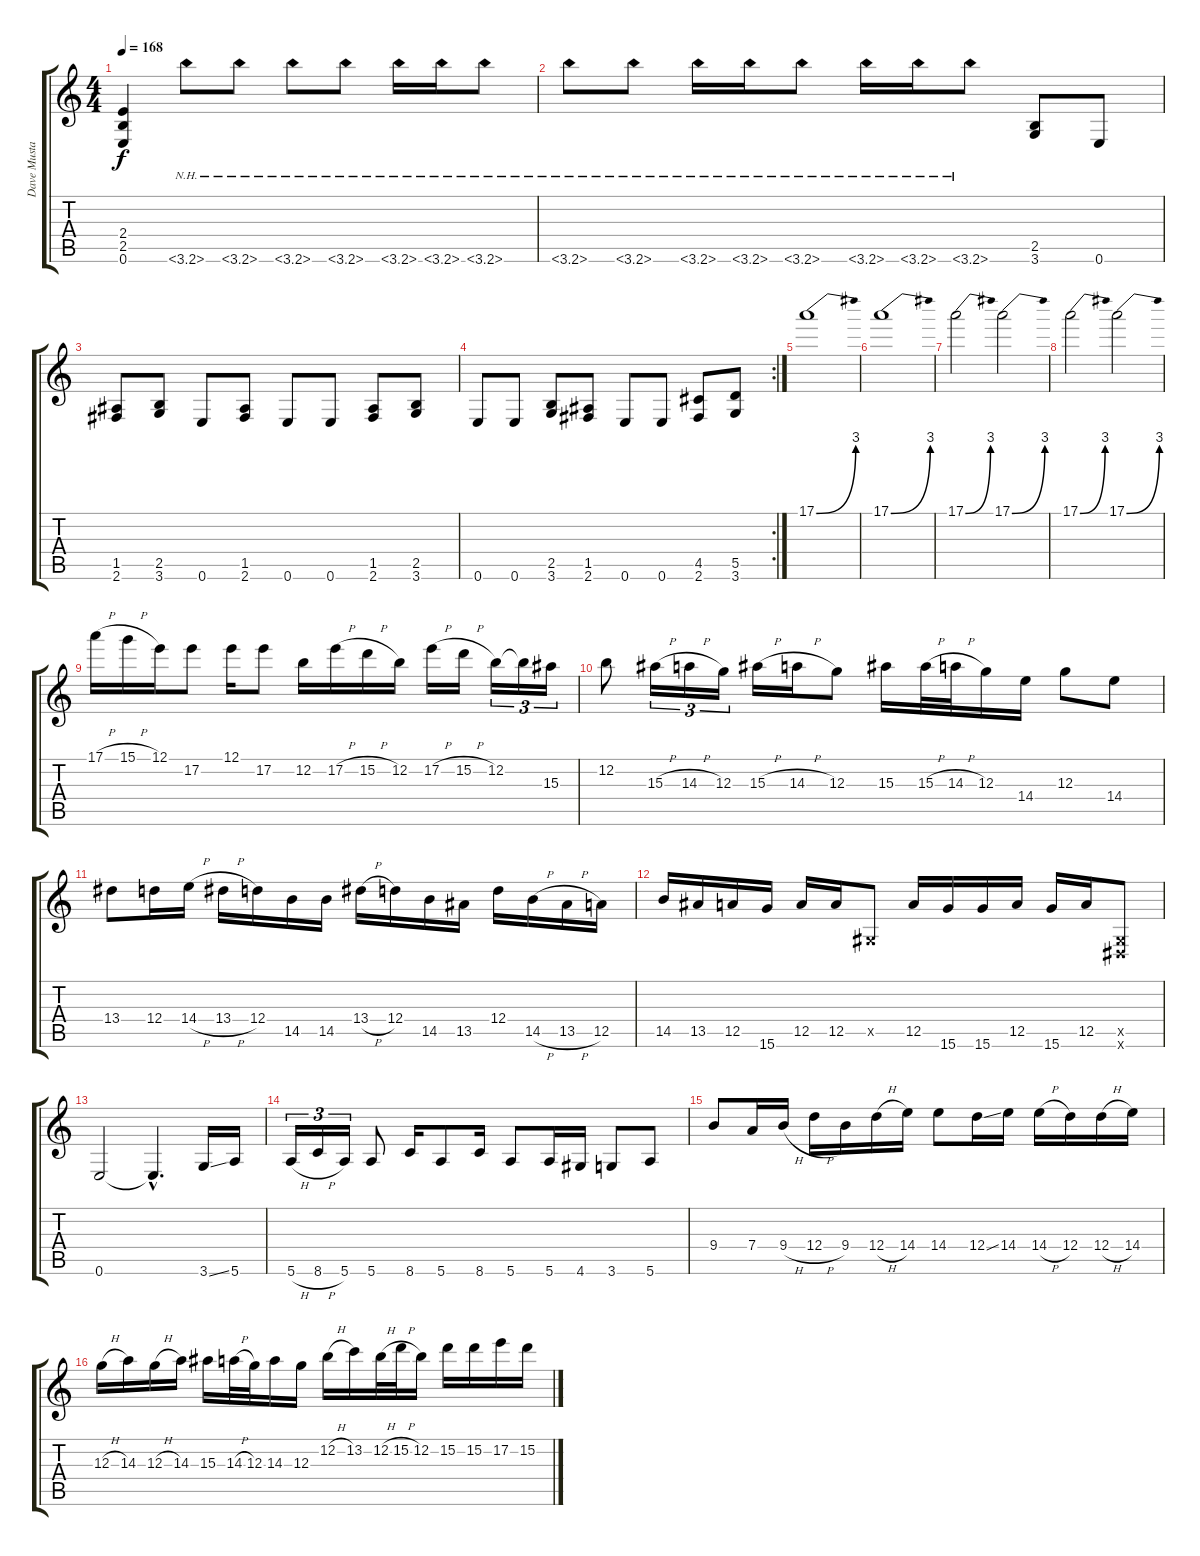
\track ("Dave Mustaine" "Dave Musta") {instrument distortionguitar}
\staff {score tabs}
\tuning (E4 B3 G3 D3 A2 E2) {hide}
\ts (4 4)
\tempo 168
\clef g2
\ks c
(2.4 2.5 0.6).4{dy f} 3.6{nh}.8 3.6{nh}.8 3.6{nh}.8 3.6{nh}.8 3.6{nh}.16 3.6{nh}.16 3.6{nh}.8 |
3.6{nh}.8 3.6{nh}.8 3.6{nh}.16 3.6{nh}.16 3.6{nh}.8 3.6{nh}.16 3.6{nh}.16 3.6{nh}.8 (2.5 3.6).8 0.6.8 |
(1.5 2.6).8 (2.5 3.6).8 0.6.8 (1.5 2.6).8 0.6.8 0.6.8 (1.5 2.6).8 (2.5 3.6).8 |
\rc 2
0.6.8 0.6.8 (2.5 3.6).8 (1.5 2.6).8 0.6.8 0.6.8 (4.5 2.6).8 (5.5 3.6).8 |
17.1{be (bend 0 0 60 12)}.1 |
17.1{be (bend 0 0 60 12)}.1 |
17.1{be (bend 0 0 60 12)}.2 17.1{be (bend 0 0 60 12)}.2 |
17.1{be (bend 0 0 60 12)}.2 17.1{be (bend 0 0 60 12)}.2 |
17.1{h}.16 15.1{h}.16 12.1.16 17.2.8 12.1.16 17.2.8 12.2.16 17.2{h}.16 15.2{h}.16 12.2.16 17.2{h}.16 15.2{h}.16 12.2.16{tu (3 2)} 12.2{t}.16{tu (3 2)} 15.3.16{tu (3 2)} |
12.2.8 15.3{h}.16{tu (3 2)} 14.3{h}.16{tu (3 2)} 12.3.16{tu (3 2)} 15.3{h}.16 14.3{h}.16 12.3.8 15.3.16 15.3{h}.32 14.3{h}.32 12.3.16 14.4.16 12.3.8 14.4.8 |
13.4.8 12.4.16 14.4{h}.16 13.4{h}.16 12.4.16 14.5.16 14.5.16 13.4{h}.16 12.4.16 14.5.16 13.5.16 12.4.16 14.5{h}.16 13.5{h}.16 12.5.16 |
14.5.16 13.5.16 12.5.16 15.6.16 12.5.16 12.5.16 -1.5{x}.8 12.5.16 15.6.16 15.6.16 12.5.16 15.6.16 12.5.16 (-1.5{x} -1.6{x}).8 |
0.6.2 0.6{hac t}.4{d} 3.6{ss}.16 5.6.16 |
5.6{h}.16{tu (3 2)} 8.6{h}.16{tu (3 2)} 5.6.16{tu (3 2)} 5.6.8 8.6.16 5.6.8 8.6.16 5.6.8 5.6.16 4.6.16 3.6.8 5.6.8 |
9.4.8 7.4.16 9.4{h}.16 12.4{h}.16 9.4.16 12.4{h}.16 14.4.16 14.4.8 12.4{ss}.16 14.4.16 14.4{h}.16 12.4.16 12.4{h}.16 14.4.16 |
12.3{h}.16 14.3.16 12.3{h}.16 14.3.16 15.3.16 14.3{h}.32 12.3.32 14.3.16 12.3.16 12.2{h}.16 13.2.16 12.2{h}.32 15.2{h}.32 12.2.16 15.2.16 15.2.16 17.2.16 15.2.16
